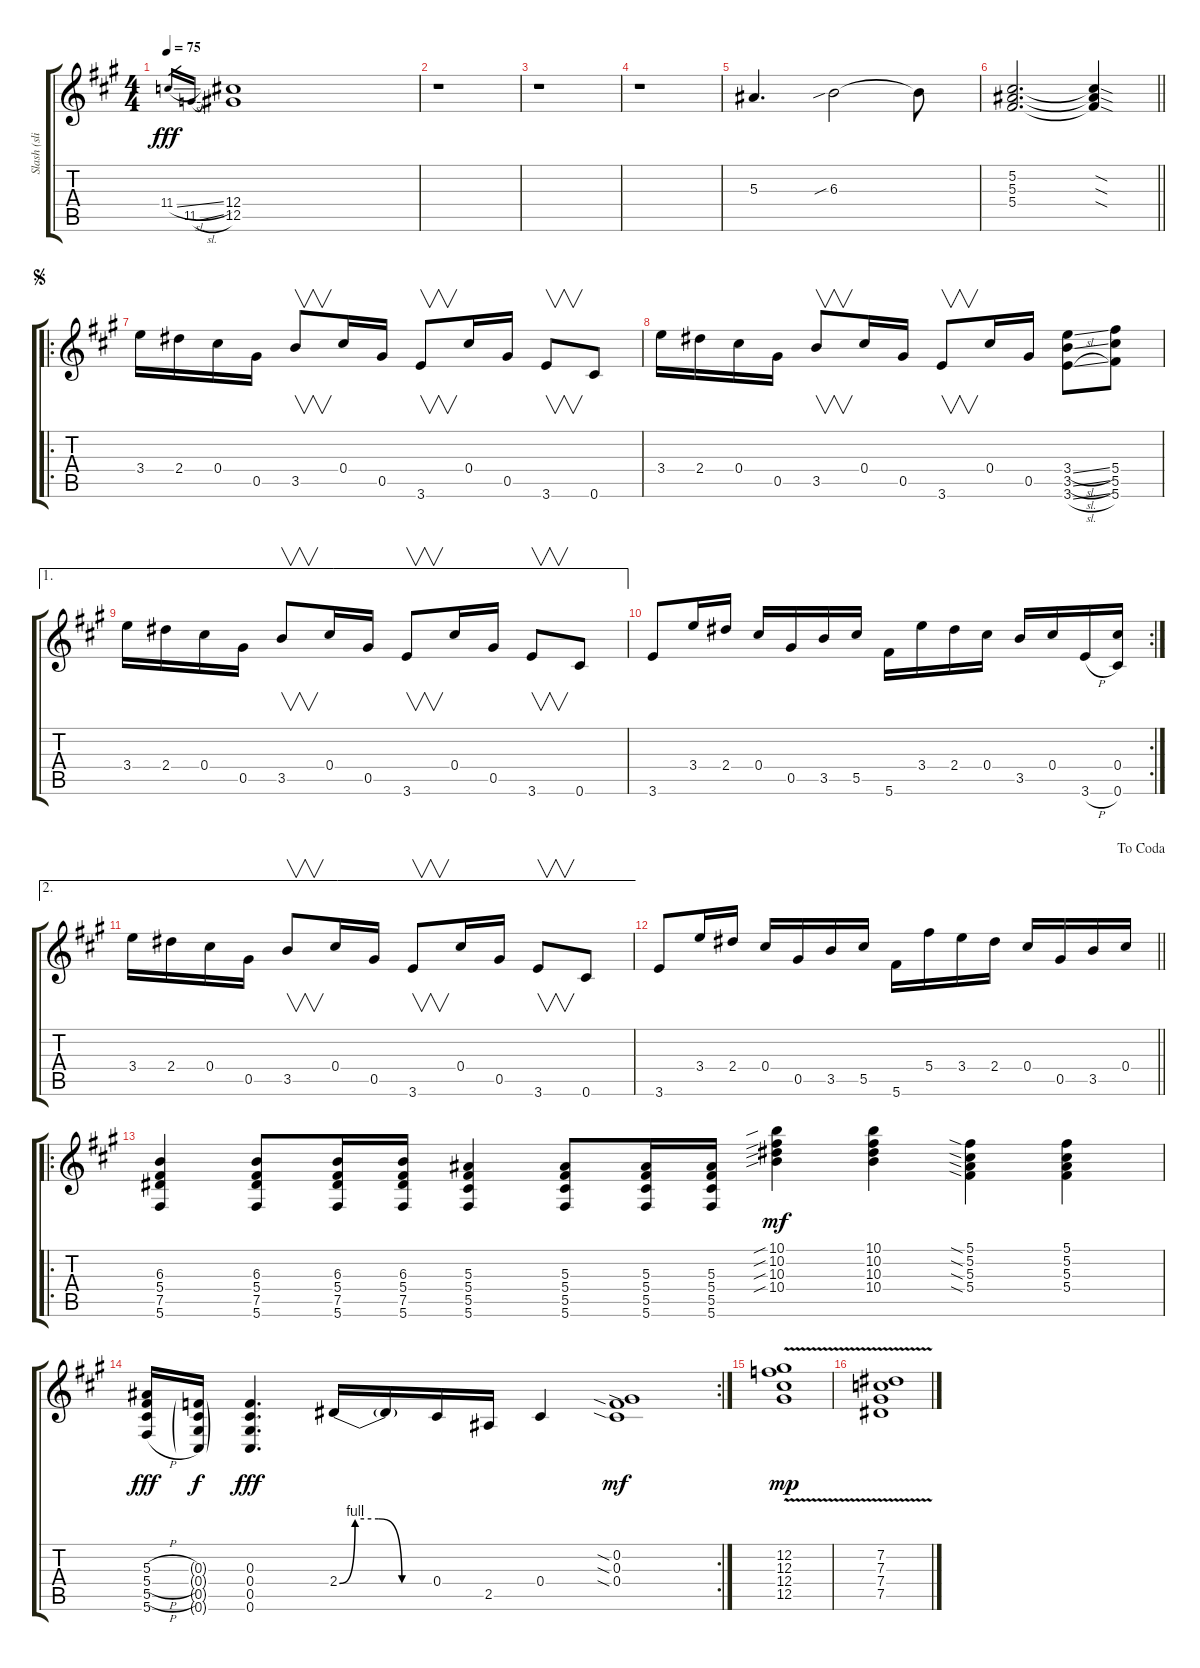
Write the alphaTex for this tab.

\track ("Slash (slide leads)" "Slash (sli") {instrument overdrivenguitar}
\staff {score tabs}
\tuning (Db4 Ab3 F3 Db3 Ab2 Db2) {hide}
\ts (4 4)
\tempo 75
\clef g2
\ks a
11.4{sl}.16{gr dy fff} 11.5{sl}.16{gr} (12.4 12.5).1 |
r.1 |
r.1 |
r.1 |
5.3.4{d} 6.3{sib}.2 6.3{t}.8 |
\barLineRight lightlight
(5.2 5.3 5.4).2{d} (5.2{sod t} 5.3{sod t} 5.4{sod t}).4 |
\ro
\jump segno
3.4.16{ot 8vb} 2.4.16{ot 8vb} 0.4.16{ot 8vb} 0.5.16{ot 8vb} 3.5.8{v ot 8vb} 0.4.16{ot 8vb} 0.5.16{ot 8vb} 3.6.8{v ot 8vb} 0.4.16{ot 8vb} 0.5.16{ot 8vb} 3.6.8{v ot 8vb} 0.6.8{ot 8vb} |
3.4.16{ot 8vb} 2.4.16{ot 8vb} 0.4.16{ot 8vb} 0.5.16{ot 8vb} 3.5.8{v ot 8vb} 0.4.16{ot 8vb} 0.5.16{ot 8vb} 3.6.8{v ot 8vb} 0.4.16{ot 8vb} 0.5.16{ot 8vb} (3.4{sl} 3.5{sl} 3.6{sl}).8{ot 8vb} (5.4 5.5 5.6).8{ot 8vb} |
\ae 1
3.4.16{ot 8vb} 2.4.16{ot 8vb} 0.4.16{ot 8vb} 0.5.16{ot 8vb} 3.5.8{v ot 8vb} 0.4.16{ot 8vb} 0.5.16{ot 8vb} 3.6.8{v ot 8vb} 0.4.16{ot 8vb} 0.5.16{ot 8vb} 3.6.8{v ot 8vb} 0.6.8{ot 8vb} |
\rc 2
3.6.8{ot 8vb} 3.4.16{ot 8vb} 2.4.16{ot 8vb} 0.4.16{ot 8vb} 0.5.16{ot 8vb} 3.5.16{ot 8vb} 5.5.16{ot 8vb} 5.6.16{ot 8vb} 3.4.16{ot 8vb} 2.4.16{ot 8vb} 0.4.16{ot 8vb} 3.5.16{ot 8vb} 0.4.16{ot 8vb} 3.6{h}.16{ot 8vb} (0.4 0.6).16{ot 8vb} |
\ae 2
3.4.16{ot 8vb} 2.4.16{ot 8vb} 0.4.16{ot 8vb} 0.5.16{ot 8vb} 3.5.8{v ot 8vb} 0.4.16{ot 8vb} 0.5.16{ot 8vb} 3.6.8{v ot 8vb} 0.4.16{ot 8vb} 0.5.16{ot 8vb} 3.6.8{v ot 8vb} 0.6.8{ot 8vb} |
\jump dacoda
\barLineRight lightlight
3.6.8{ot 8vb} 3.4.16{ot 8vb} 2.4.16{ot 8vb} 0.4.16{ot 8vb} 0.5.16{ot 8vb} 3.5.16{ot 8vb} 5.5.16{ot 8vb} 5.6.16{ot 8vb} 5.4.16{ot 8vb} 3.4.16{ot 8vb} 2.4.16{ot 8vb} 0.4.16{ot 8vb} 0.5.16{ot 8vb} 3.5.16{ot 8vb} 0.4.16{ot 8vb} |
\ro
(6.3 5.4 7.5 5.6).4 (6.3 5.4 7.5 5.6).8 (6.3 5.4 7.5 5.6).16 (6.3 5.4 7.5 5.6).16 (5.3 5.4 5.5 5.6).4 (5.3 5.4 5.5 5.6).8 (5.3 5.4 5.5 5.6).16 (5.3 5.4 5.5 5.6).16 (10.1{sib} 10.2{sib} 10.3{sib} 10.4{sib}).4{dy mf} (10.1 10.2 10.3 10.4).4 (5.1{sia} 5.2{sia} 5.3{sia} 5.4{sia}).4 (5.1 5.2 5.3 5.4).4 |
\rc 2
(5.3{h} 5.4{h} 5.5{h} 5.6{h}).16{dy fff} (0.3{g} 0.4{g} 0.5{g} 0.6{g}).16{dy f} (0.3 0.4 0.5 0.6).4{d dy fff} 2.4{be (custom 0 0 10 4 25 4 40 0 60 0)}.16 2.4{t}.16 0.4.16 2.5.16 0.4.4 (0.2{sia} 0.3{sia} 0.4{sia}).1{dy mf} |
(12.2{v} 12.3{v} 12.4{v} 12.5{v}).1{dy mp} |
(7.2{v} 7.3{v} 7.4{v} 7.5{v}).1
